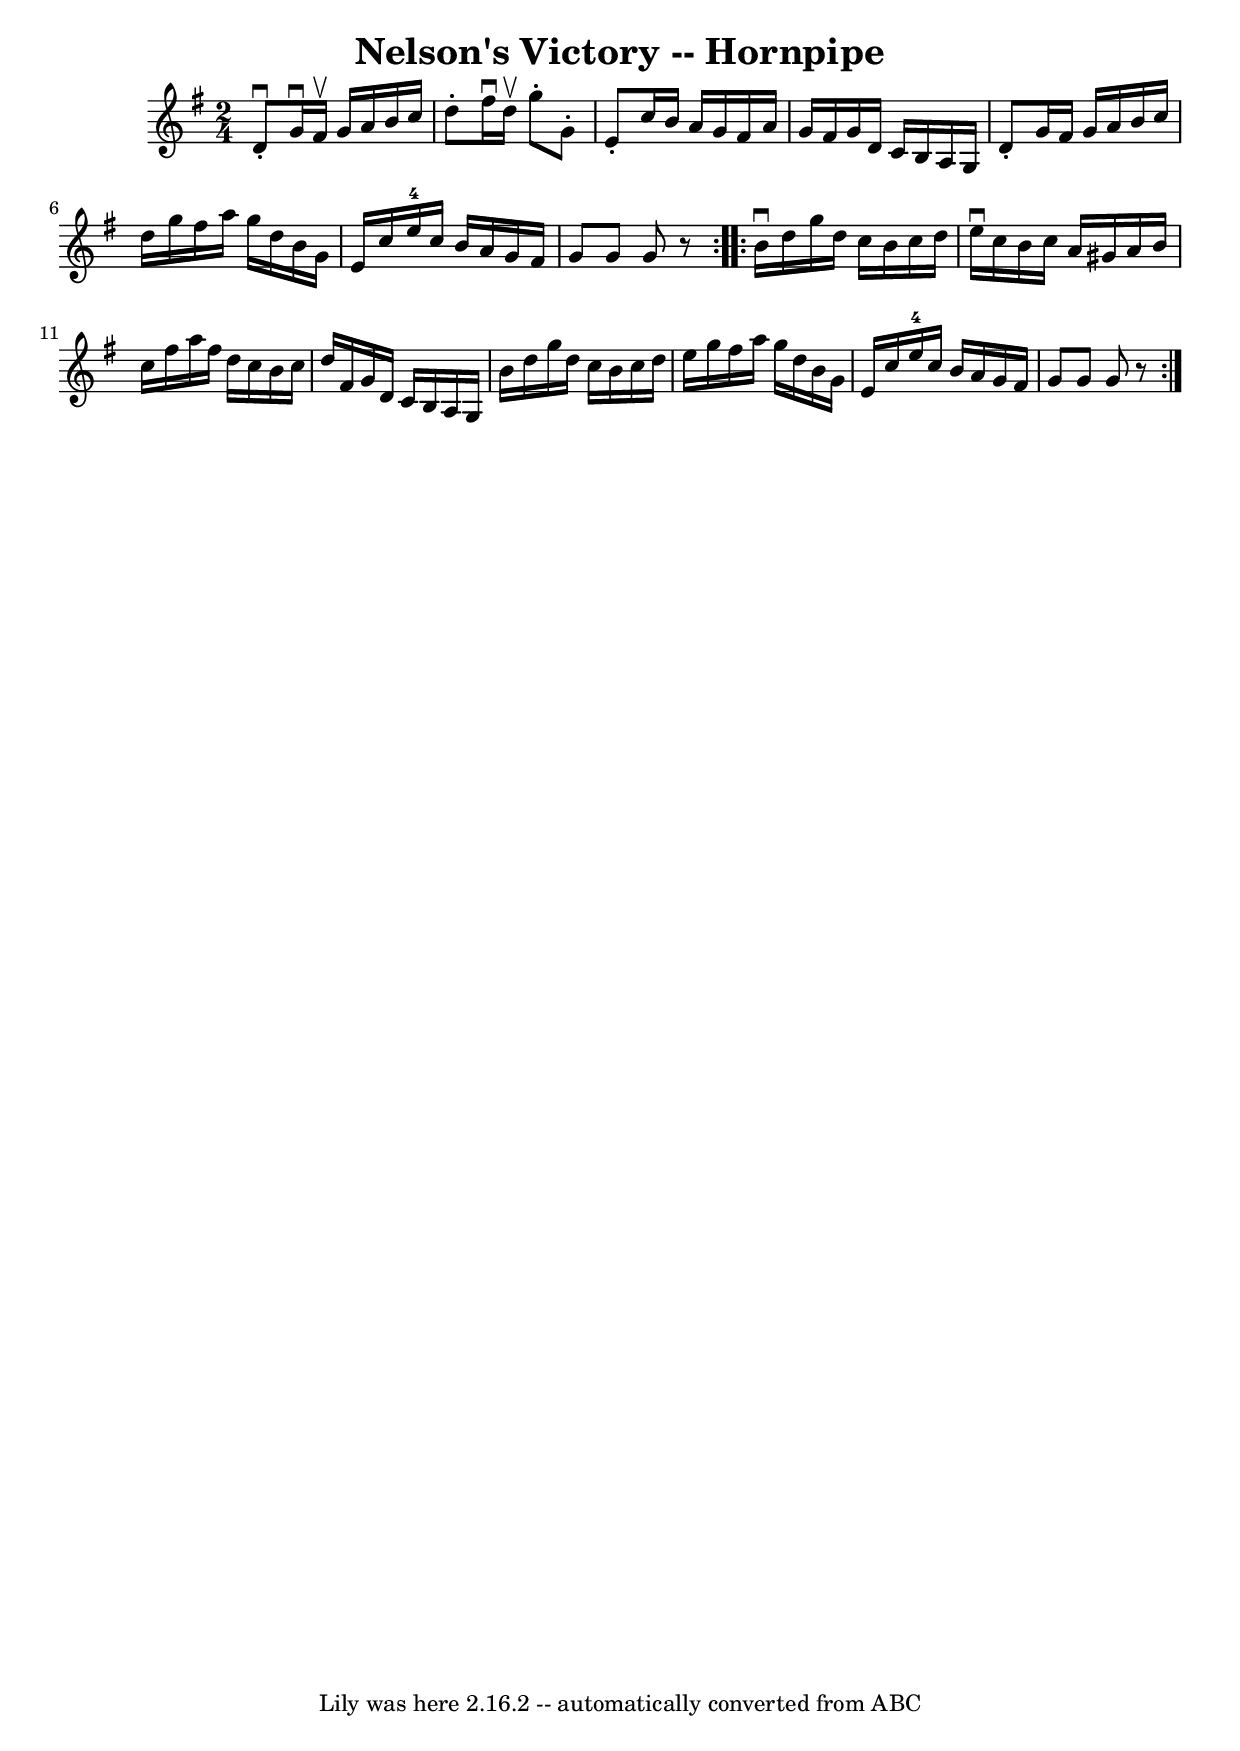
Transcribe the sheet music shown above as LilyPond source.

\version "2.7.40"
\include "Mammoth.ily"
\header {
	%% book = "Cole's 1000 Fiddle Tunes"
	crossRefNumber = "1"
	footnotes = ""
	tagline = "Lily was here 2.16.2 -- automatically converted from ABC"
	title = "Nelson's Victory -- Hornpipe"
}
voicedefault =  {
\set Score.defaultBarType = "empty"

\repeat volta 2 {
\time 2/4 \key g \major d'8^\downbow-. g'16^\downbow fis'16^\upbow   
g'16 a'16 b'16 c''16  |
 d''8 -. fis''16^\downbow d''16 
^\upbow g''8 -. g'8 -. |
 e'8 -. c''16 b'16 a'16 g'16    
fis'16 a'16  |
 g'16 fis'16 g'16 d'16 c'16 b16 a16 
 g16  |
 d'8 -. g'16 fis'16 g'16 a'16 b'16 c''16  
|
 d''16 g''16 fis''16 a''16 g''16 d''16 b'16 g'16 
 |
 e'16 c''16 e''16-4 c''16 b'16 a'16 g'16    
fis'16  |
 g'8 g'8 g'8    r8 }     \repeat volta 2 { b'16 
^\downbow d''16 g''16 d''16 c''16 b'16 c''16 d''16  
|
 e''16^\downbow c''16 b'16 c''16 a'16 gis'16 a'16   
 b'16  |
 c''16 fis''16 a''16 fis''16 d''16 c''16    
b'16 c''16  |
 d''16 fis'16 g'16 d'16 c'16 b16 a16 
 g16  |
 b'16 d''16 g''16 d''16 c''16 b'16 c''16  
 d''16  |
 e''16 g''16 fis''16 a''16 g''16 d''16    
b'16 g'16  |
 e'16 c''16 e''16-4 c''16 b'16 a'16    
g'16 fis'16  |
 g'8 g'8 g'8    r8 }   
}

\score{
    <<

	\context Staff="default"
	{
	    \voicedefault 
	}

    >>
	\layout {
	}
	\midi {}
}
